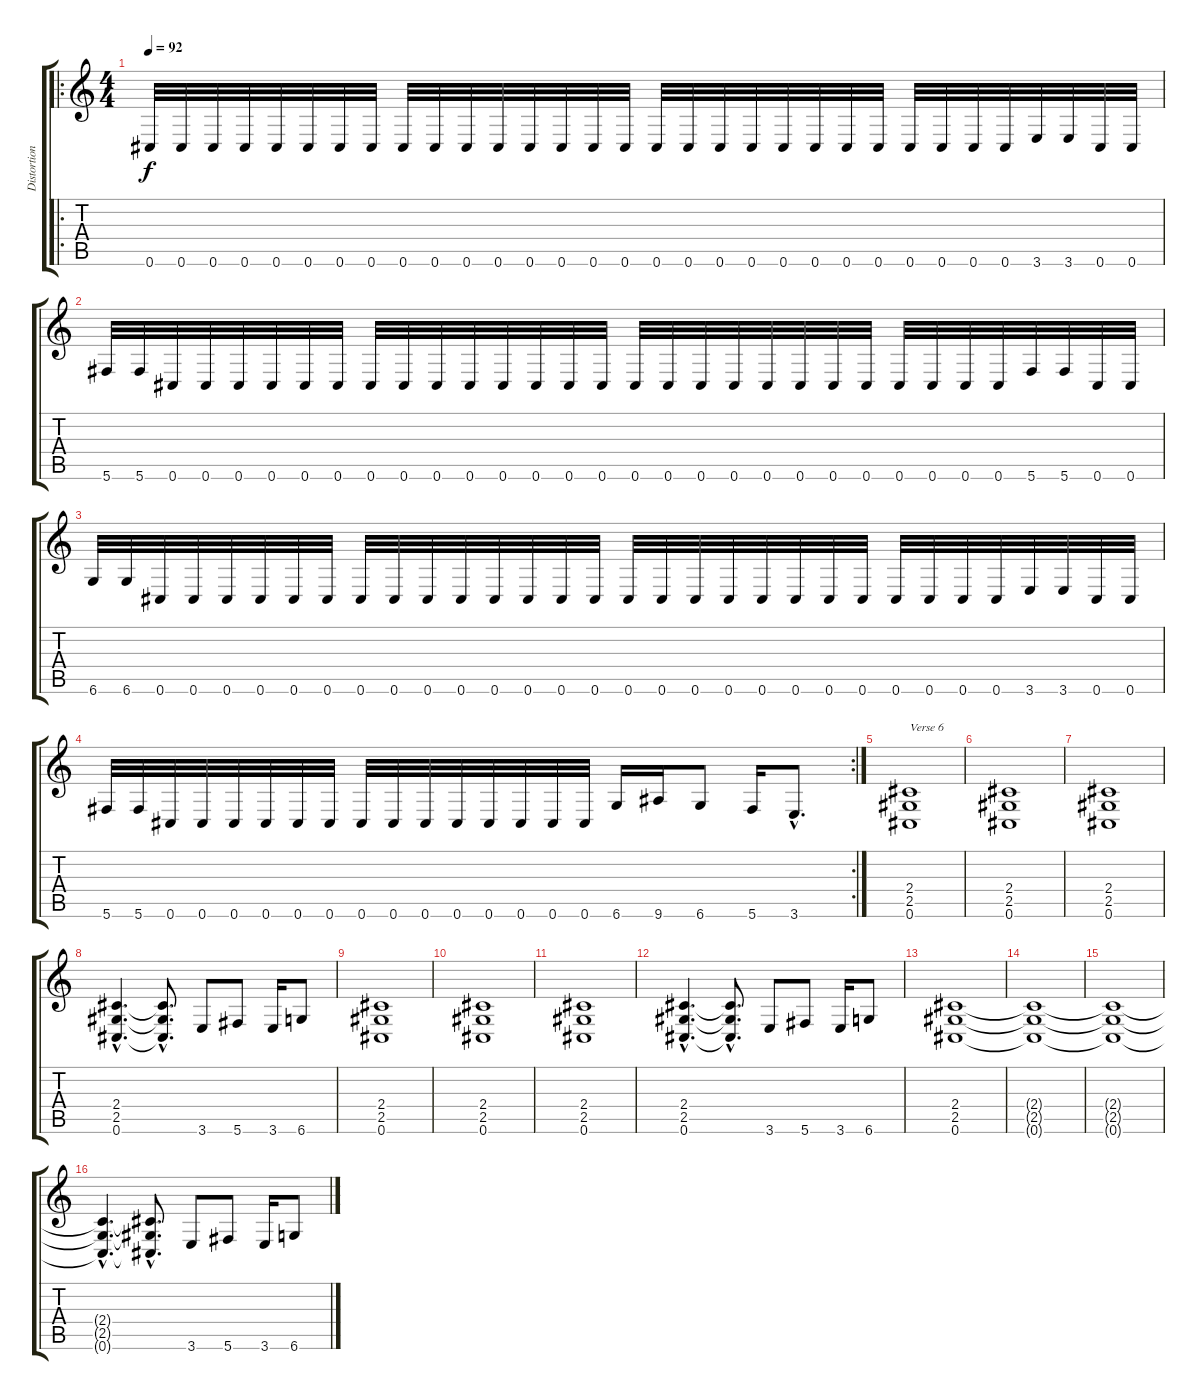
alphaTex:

\track ("Distortion Guitar 2" "Distortion") {instrument distortionguitar}
\staff {score tabs}
\tuning (Db4 Ab3 E3 B2 Gb2 Db2) {hide}
\ro
\ts (4 4)
\tempo 92
\clef g2
\ks c
0.6.32{dy f} 0.6.32 0.6.32 0.6.32 0.6.32 0.6.32 0.6.32 0.6.32 0.6.32 0.6.32 0.6.32 0.6.32 0.6.32 0.6.32 0.6.32 0.6.32 0.6.32 0.6.32 0.6.32 0.6.32 0.6.32 0.6.32 0.6.32 0.6.32 0.6.32 0.6.32 0.6.32 0.6.32 3.6.32 3.6.32 0.6.32 0.6.32 |
5.6.32 5.6.32 0.6.32 0.6.32 0.6.32 0.6.32 0.6.32 0.6.32 0.6.32 0.6.32 0.6.32 0.6.32 0.6.32 0.6.32 0.6.32 0.6.32 0.6.32 0.6.32 0.6.32 0.6.32 0.6.32 0.6.32 0.6.32 0.6.32 0.6.32 0.6.32 0.6.32 0.6.32 5.6.32 5.6.32 0.6.32 0.6.32 |
6.6.32 6.6.32 0.6.32 0.6.32 0.6.32 0.6.32 0.6.32 0.6.32 0.6.32 0.6.32 0.6.32 0.6.32 0.6.32 0.6.32 0.6.32 0.6.32 0.6.32 0.6.32 0.6.32 0.6.32 0.6.32 0.6.32 0.6.32 0.6.32 0.6.32 0.6.32 0.6.32 0.6.32 3.6.32 3.6.32 0.6.32 0.6.32 |
\rc 2
5.6.32 5.6.32 0.6.32 0.6.32 0.6.32 0.6.32 0.6.32 0.6.32 0.6.32 0.6.32 0.6.32 0.6.32 0.6.32 0.6.32 0.6.32 0.6.32 6.6.16 9.6.16 6.6.8 5.6.16 3.6{hac}.8{d} |
(2.4 2.5 0.6).1{txt "Verse 6"} |
(2.4 2.5 0.6).1 |
(2.4 2.5 0.6).1 |
(2.4{hac} 2.5{hac} 0.6{hac}).4{d} (2.4{hac t} 2.5{hac t} 0.6{hac t}).8{d} 3.6.8 5.6.8 3.6.16 6.6.8 |
(2.4 2.5 0.6).1 |
(2.4 2.5 0.6).1 |
(2.4 2.5 0.6).1 |
(2.4{hac} 2.5{hac} 0.6{hac}).4{d} (2.4{hac t} 2.5{hac t} 0.6{hac t}).8{d} 3.6.8 5.6.8 3.6.16 6.6.8 |
(2.4 2.5 0.6).1 |
(2.4{t} 2.5{t} 0.6{t}).1 |
(2.4{t} 2.5{t} 0.6{t}).1 |
(2.4{hac t} 2.5{hac t} 0.6{hac t}).4{d} (2.4{hac t} 2.5{hac t} 0.6{hac t}).8{d} 3.6.8 5.6.8 3.6.16 6.6.8
